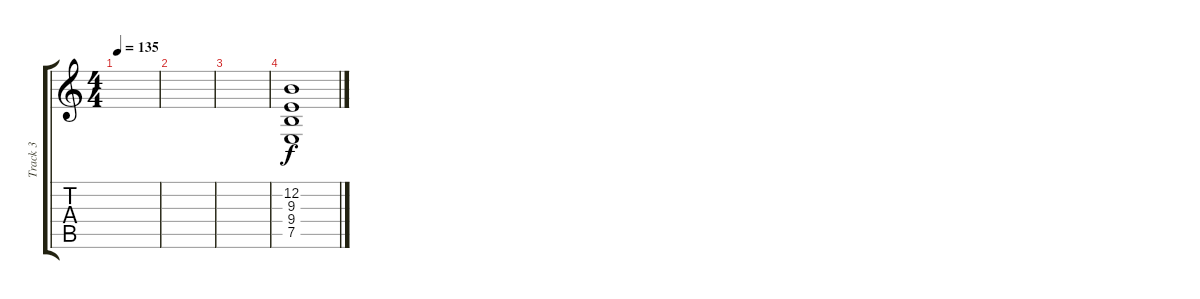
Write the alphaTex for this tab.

\track ("Track 3" "Track 3") {instrument orchestrahit}
\staff {score tabs}
\tuning (E4 B3 G3 D3 A2 E2) {hide}
\ts (4 4)
\tempo 135
\clef g2
\ks c
|
|
|
(12.2 9.3 9.4 7.5).1
